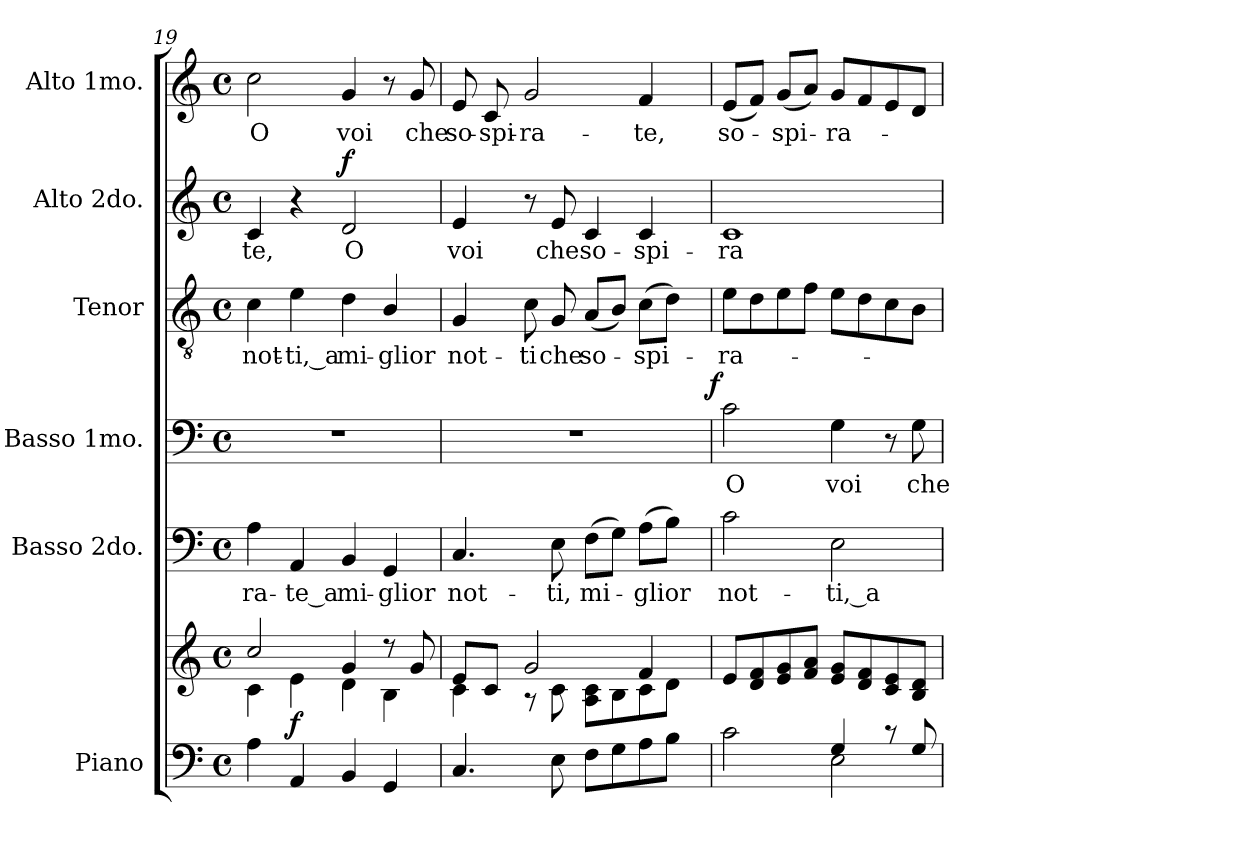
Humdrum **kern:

**kern	**kern	**dynam	**kern	**text	**kern	**text	**dynam	**kern	**text	**kern	**text	**dynam	**kern	**text
*part6	*part6	*part6	*part5	*part5	*part4	*part4	*part4	*part3	*part3	*part2	*part2	*part2	*part1	*part1
*staff7	*staff6	*staff6/7	*staff5	*staff5	*staff4	*staff4	*staff4	*staff3	*staff3	*staff2	*staff2	*staff2	*staff1	*staff1
*I"Piano	*	*	*I"Basso 2do.	*	*I"Basso 1mo.	*	*	*I"Tenor	*	*I"Alto 2do.	*	*	*I"Alto 1mo.	*
*I'Pno.	*	*	*I'B.	*	*I'B.	*	*	*I'T.	*	*I'A.	*	*	*I'A.	*
*clefF4	*clefG2	*	*clefF4	*	*clefF4	*	*	*clefGv2	*	*clefG2	*	*	*clefG2	*
*	*	*	*	*	*	*	*	*ITrd7c12	*	*	*	*	*	*
*k[]	*k[]	*	*k[]	*	*k[]	*	*	*k[]	*	*k[]	*	*	*k[]	*
*C:	*C:	*	*C:	*	*C:	*	*	*C:	*	*C:	*	*	*C:	*
*M4/4	*M4/4	*	*M4/4	*	*M4/4	*	*	*M4/4	*	*M4/4	*	*	*M4/4	*
*met(c)	*met(c)	*	*met(c)	*	*met(c)	*	*	*met(c)	*	*met(c)	*	*	*met(c)	*
=19	=19	=19	=19	=19	=19	=19	=19	=19	=19	=19	=19	=19	=19	=19
*	*^	*	*	*	*	*	*	*	*	*	*	*	*	*
!	!	!	!	!	!LO:LY:b:color=#000000	!	!	!	!	!	!	!	!	!	!
!	!	!	!	!	!	!	!	!	!	!LO:LY:b:color=#000000	!	!	!	!	!
!	!	!	!	!	!	!	!	!	!	!	!	!LO:LY:b:color=#000000	!	!	!
!	!	!	!	!	!	!	!	!	!	!	!	!	!	!	!LO:LY:b:color=#000000
4Ai\	2cci/	4ci\	.	4Ai\	-ra-	1r	.	.	4Ci\	not-	4ci/	-te,	.	2cci\	O
!	!	!	!	!	!LO:LY:b:color=#000000	!	!	!	!	!	!	!	!	!	!
!	!	!	!	!	!	!	!	!	!	!LO:LY:b:color=#000000	!	!	!	!	!
4AAi/	.	4ei\	f	4AAi/	-te_a	.	.	.	4Ei\	-ti,_a	4r	.	.	.	.
!	!	!	!	!	!LO:LY:b:color=#000000	!	!	!	!	!	!	!	!	!	!
!	!	!	!	!	!	!	!	!	!	!LO:LY:b:color=#000000	!	!	!	!	!
!	!	!	!	!	!	!	!	!	!	!	!	!LO:LY:b:color=#000000	!	!	!
!	!	!	!	!	!	!	!	!	!	!	!	!	!	!	!LO:LY:b:color=#000000
4BBi/	4gi/	4di\	.	4BBi/	mi-	.	.	.	4Di\	mi-	2di/	O	f	4gi/	voi
!	!	!	!	!	!LO:LY:b:color=#000000	!	!	!	!	!	!	!	!	!	!
!	!	!	!	!	!	!	!	!	!	!LO:LY:b:color=#000000	!	!	!	!	!
4GGi/	8r	4Bi\	.	4GGi/	-glior	.	.	.	4BBi/	-glior	.	.	.	8r	.
!	!	!	!	!	!	!	!	!	!	!	!	!	!	!	!LO:LY:b:color=#000000
.	8gi/	.	.	.	.	.	.	.	.	.	.	.	.	8gi/	che
=20	=20	=20	=20	=20	=20	=20	=20	=20	=20	=20	=20	=20	=20	=20	=20
!	!	!	!	!	!LO:LY:b:color=#000000	!	!	!	!	!	!	!	!	!	!
!	!	!	!	!	!	!	!	!	!	!LO:LY:b:color=#000000	!	!	!	!	!
!	!	!	!	!	!	!	!	!	!	!	!	!LO:LY:b:color=#000000	!	!	!
!	!	!	!	!	!	!	!	!	!	!	!	!	!	!	!LO:LY:b:color=#000000
*	*	*	*	*	*	*^	*	*	*	*	*	*	*	*	*
4.Ci/	8ei/L	4ci\	.	4.Ci/	not-	1r	2ryy	.	.	4GGi/	not-	4ei/	voi	.	8ei/	so-
!	!	!	!	!	!	!	!	!	!	!	!	!	!	!	!	!LO:LY:b:color=#000000
.	8ci/J	.	.	.	.	.	.	.	.	.	.	.	.	.	8ci/	-spi-
!	!	!	!	!	!	!	!	!	!	!	!LO:LY:b:color=#000000	!	!	!	!	!
!	!	!	!	!	!	!	!	!	!	!	!	!	!	!	!	!LO:LY:b:color=#000000
.	2gi/	8r	.	.	.	.	.	.	.	8Ci\	-ti	8r	.	.	2gi/	-ra-
!	!	!	!	!	!LO:LY:b:color=#000000	!	!	!	!	!	!	!	!	!	!	!
!	!	!	!	!	!	!	!	!	!	!	!LO:LY:b:color=#000000	!	!	!	!	!
!	!	!	!	!	!	!	!	!	!	!	!	!	!LO:LY:b:color=#000000	!	!	!
8Ei\	.	8ci\	.	8Ei\	-ti,	.	.	.	.	8GGi/	che	8ei/	che	.	.	.
!	!	!	!	!	!LO:LY:b:color=#000000	!	!	!	!	!	!	!	!	!	!	!
!	!	!	!	!	!	!	!	!	!	!	!LO:LY:b:color=#000000	!	!	!	!	!
!	!	!	!	!	!	!	!	!	!	!	!	!	!LO:LY:b:color=#000000	!	!	!
8Fi\L	.	8Ai\ 8ciL	.	(8Fi\L	mi-	.	4ryy	.	.	(8AAi/L	so-	4ci/	so-	.	.	.
8Gi\	.	8Bi\	.	8Gi\J)	.	.	.	.	.	8BBi/J)	.	.	.	.	.	.
!	!	!	!	!	!LO:LY:b:color=#000000	!	!	!	!	!	!	!	!	!	!	!
!	!	!	!	!	!	!	!	!	!	!	!LO:LY:b:color=#000000	!	!	!	!	!
!	!	!	!	!	!	!	!	!	!	!	!	!	!LO:LY:b:color=#000000	!	!	!
!	!	!	!	!	!	!	!	!	!	!	!	!	!	!	!	!LO:LY:b:color=#000000
8Ai\	4fi/	8ci\	.	(8Ai\L	-glior	.	8ryy	.	.	(8Ci\L	-spi-	4ci/	-spi-	.	4fi/	-te,
8Bi\J	.	8di\J	.	8Bi\J)	.	.	16ryy	.	.	8Di\J)	.	.	.	.	.	.
.	.	.	.	.	.	.	32ryy	.	.	.	.	.	.	.	.	.
.	.	.	.	.	.	.	64ryy	.	.	.	.	.	.	.	.	.
.	.	.	.	.	.	.	128...ryy	.	.	.	.	.	.	.	.	.
.	.	.	.	.	.	.	1024ryy	.	f	.	.	.	.	.	.	.
*	*v	*v	*	*	*	*v	*v	*	*	*	*	*	*	*	*	*
=21	=21	=21	=21	=21	=21	=21	=21	=21	=21	=21	=21	=21	=21	=21
*^	*	*	*	*	*	*	*	*	*	*	*	*	*	*
*	*	*^	*	*	*	*^	*	*	*	*	*	*	*	*	*
!	!	!	!	!	!	!LO:LY:b:color=#000000	!	!	!	!	!	!	!	!	!	!	!
*	*	*v	*v	*	*	*	*v	*v	*	*	*	*	*	*	*	*	*
*	*	*^	*	*	*	*^	*	*	*	*	*	*	*	*	*
!	!	!	!	!	!	!	!	!	!LO:LY:b:color=#000000	!	!	!	!	!	!	!	!
*	*	*v	*v	*	*	*	*v	*v	*	*	*	*	*	*	*	*	*
*	*	*^	*	*	*	*^	*	*	*	*	*	*	*	*	*
!	!	!	!	!	!	!	!	!	!	!	!	!LO:LY:b:color=#000000	!	!	!	!	!
*	*	*v	*v	*	*	*	*v	*v	*	*	*	*	*	*	*	*	*
*	*	*^	*	*	*	*^	*	*	*	*	*	*	*	*	*
!	!	!	!	!	!	!	!	!	!	!	!	!	!	!LO:LY:b:color=#000000	!	!	!
*	*	*v	*v	*	*	*	*v	*v	*	*	*	*	*	*	*	*	*
*	*	*^	*	*	*	*^	*	*	*	*	*	*	*	*	*
!	!	!	!	!	!	!	!	!	!	!	!	!	!	!	!	!	!LO:LY:b:color=#000000
*	*	*v	*v	*	*	*	*v	*v	*	*	*	*	*	*	*	*	*
2ryy	2ci\	8ei/L	.	2ci\	not-	2ci\	O	.	8Ei\L	-ra-	1ci	-ra-	.	(8ei/L	so-
.	.	8di/ 8fi	.	.	.	.	.	.	8Di\	.	.	.	.	8fi/J)	.
!	!	!	!	!	!	!	!	!	!	!	!	!	!	!	!LO:LY:b:color=#000000
.	.	8ei/ 8gi	.	.	.	.	.	.	8Ei\	.	.	.	.	(8gi/L	-spi-
.	.	8fi/ 8aiJ	.	.	.	.	.	.	8Fi\J	.	.	.	.	8ai/J)	.
!	!	!	!	!	!LO:LY:b:color=#000000	!	!	!	!	!	!	!	!	!	!
!	!	!	!	!	!	!	!LO:LY:b:color=#000000	!	!	!	!	!	!	!	!
!	!	!	!	!	!	!	!	!	!	!	!	!	!	!	!LO:LY:b:color=#000000
4Gi/	2Ei\	8ei/ 8giL	.	2Ei\	-ti,_a	4Gi\	voi	.	8Ei\L	.	.	.	.	8gi/L	-ra-
.	.	8di/ 8fi	.	.	.	.	.	.	8Di\	.	.	.	.	8fi/	.
8r	.	8ci/ 8ei	.	.	.	8r	.	.	8Ci\	.	.	.	.	8ei/	.
!	!	!	!	!	!	!	!LO:LY:b:color=#000000	!	!	!	!	!	!	!	!
8Gi/	.	8Bi/ 8diJ	.	.	.	8Gi\	che	.	8BBi\J	.	.	.	.	8di/J	.
*v	*v	*	*	*	*	*	*	*	*	*	*	*	*	*	*
=	=	=	=	=	=	=	=	=	=	=	=	=	=	=
*-	*-	*-	*-	*-	*-	*-	*-	*-	*-	*-	*-	*-	*-	*-
